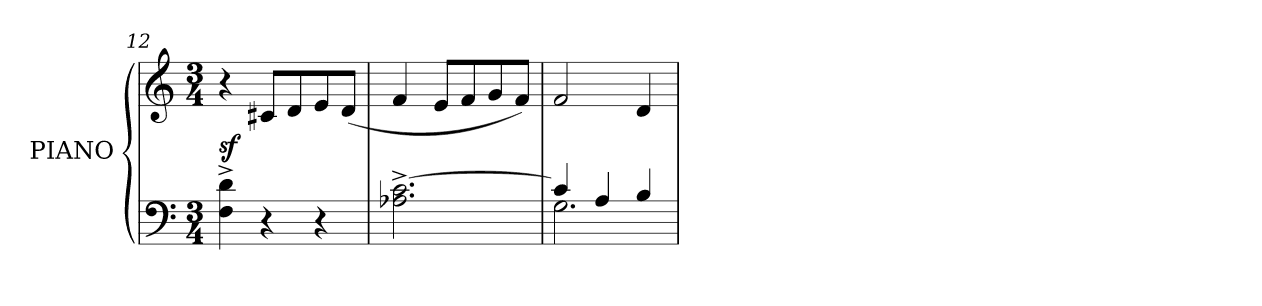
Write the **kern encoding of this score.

**kern	**kern	**dynam
*part1	*part1	*part1
*staff2	*staff1	*staff1/2
*I"PIANO	*	*
*I'Pno.	*	*
*clefF4	*clefG2	*
*k[]	*k[]	*
*M3/4	*M3/4	*
=12	=12	=12
!	!	!LO:DY:b
(<4F\^ 4d\^	4r	sf
4r	8c#X/L	.
.	8d/	.
4r	8e/	.
.	(8d/J	.
=13	=13	=13
2.A-X\^ [2.c\^	4f/	.
.	8e/L	.
.	8f/	.
.	8g/	.
.	8f/J)	.
=14	=14	=14
*^	*	*
4c/]	2.G\	2f/	.
4A/	.	.	.
4B/	.	4d/	.
*v	*v	*	*
=	=	=
*-	*-	*-
